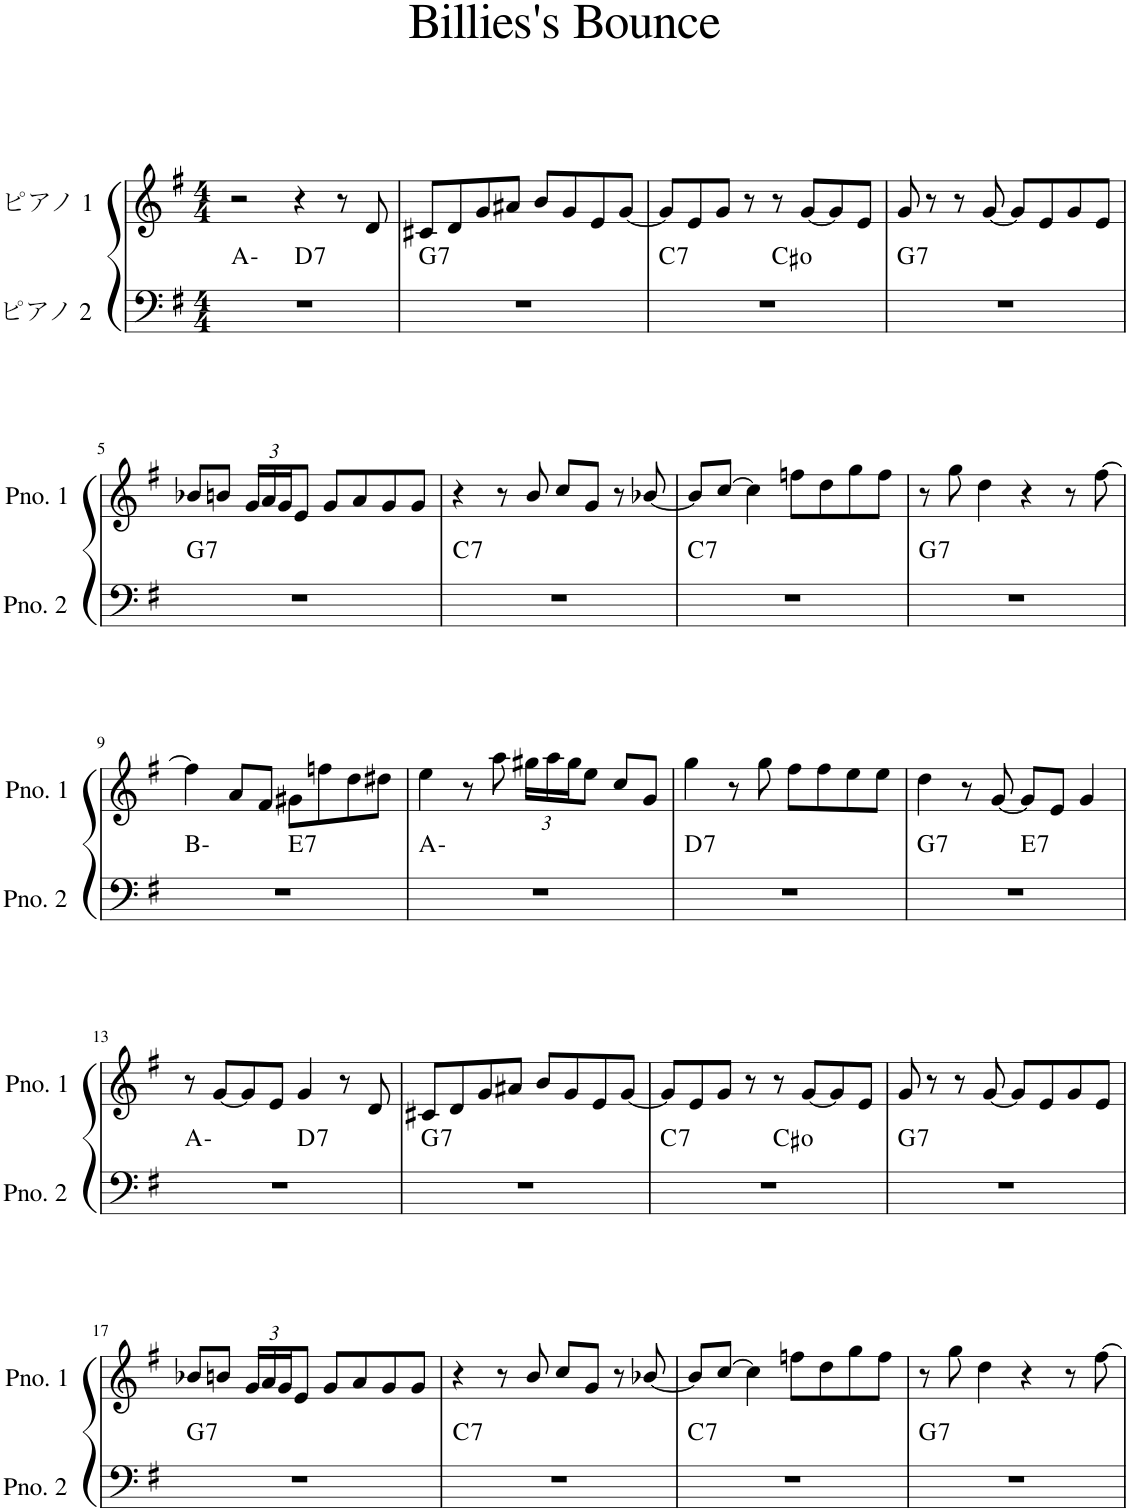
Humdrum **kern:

**kern	**harte	**kern
*part2	*part2	*part1
*staff2	*	*staff1
*I"ピアノ 2	*	*I"ピアノ 1
*clefF4	*	*clefG2
*k[f#]	*	*k[f#]
*M4/4	*	*M4/4
=1	=1	=1
*^	*	*
1r	2ryy	A:min	2r
!	!	!LO:H:kt=7	!
.	2ryy	D:7	4r
.	.	.	8r
.	.	.	8d/
=2	=2	=2	=2
!	!	!LO:H:kt=7	!
*v	*v	*	*
1r	G:7	8c#X/L
.	.	8d/
.	.	8g/
.	.	8a#X/J
.	.	8b/L
.	.	8g/
.	.	8e/
.	.	[8g/J
=3	=3	=3
!	!LO:H:kt=7	!
*^	*	*
1r	2ryy	C:7	8g/L]
.	.	.	8e/
.	.	.	8g/J
.	.	.	8r
.	2ryy	C#:dim	8r
.	.	.	[8g/L
.	.	.	8g/]
.	.	.	8e/J
=4	=4	=4	=4
!	!	!LO:H:kt=7	!
*v	*v	*	*
1r	G:7	8g/
.	.	8r
.	.	8r
.	.	[8g/
.	.	8g/L]
.	.	8e/
.	.	8g/
.	.	8e/J
!!LO:LB:g=z
=5	=5	=5
!	!LO:H:kt=7	!
1r	G:7	8b-X/L
.	.	8bn/J
*	*	*Xbrackettup
.	.	24g/LL
.	.	24a/
.	.	24g/J
.	.	8e/J
.	.	8g/L
.	.	8a/
.	.	8g/
.	.	8g/J
=6	=6	=6
!	!LO:H:kt=7	!
1r	C:7	4r
.	.	8r
.	.	8b/
.	.	8cc/L
.	.	8g/J
.	.	8r
.	.	[8b-X/
=7	=7	=7
!	!LO:H:kt=7	!
1r	C:7	8b-/L]
.	.	[8cc/J
.	.	4cc\]
.	.	8ffn\L
.	.	8dd\
.	.	8gg\
.	.	8ff\J
=8	=8	=8
!	!LO:H:kt=7	!
1r	G:7	8r
.	.	8gg\
.	.	4dd\
.	.	4r
.	.	8r
.	.	[8ff#\
!!LO:LB:g=z
=9	=9	=9
*^	*	*
1r	2ryy	B:min	4ff#\]
.	.	.	8a/L
.	.	.	8f#/J
!	!	!LO:H:kt=7	!
.	2ryy	E:7	8g#X\L
.	.	.	8ffn\
.	.	.	8dd\
.	.	.	8dd#X\J
*v	*v	*	*
=10	=10	=10
1r	A:min	4ee\
.	.	8r
.	.	8aa\
.	.	24gg#X\LL
.	.	24aa\
.	.	24gg#\J
.	.	8ee\J
.	.	8cc/L
.	.	8g/J
=11	=11	=11
!	!LO:H:kt=7	!
1r	D:7	4gg\
.	.	8r
.	.	8gg\
.	.	8ff#\L
.	.	8ff#\
.	.	8ee\
.	.	8ee\J
=12	=12	=12
!	!LO:H:kt=7	!
*^	*	*
1r	2ryy	G:7	4dd\
.	.	.	8r
.	.	.	[8g/
!	!	!LO:H:kt=7	!
.	2ryy	E:7	8g/L]
.	.	.	8e/J
.	.	.	4g/
!!LO:LB:g=z
=13	=13	=13	=13
1r	2ryy	A:min	8r
.	.	.	[8g/L
.	.	.	8g/]
.	.	.	8e/J
!	!	!LO:H:kt=7	!
.	2ryy	D:7	4g/
.	.	.	8r
.	.	.	8d/
=14	=14	=14	=14
!	!	!LO:H:kt=7	!
*v	*v	*	*
1r	G:7	8c#X/L
.	.	8d/
.	.	8g/
.	.	8a#X/J
.	.	8b/L
.	.	8g/
.	.	8e/
.	.	[8g/J
=15	=15	=15
!	!LO:H:kt=7	!
*^	*	*
1r	2ryy	C:7	8g/L]
.	.	.	8e/
.	.	.	8g/J
.	.	.	8r
.	2ryy	C#:dim	8r
.	.	.	[8g/L
.	.	.	8g/]
.	.	.	8e/J
=16	=16	=16	=16
!	!	!LO:H:kt=7	!
*v	*v	*	*
1r	G:7	8g/
.	.	8r
.	.	8r
.	.	[8g/
.	.	8g/L]
.	.	8e/
.	.	8g/
.	.	8e/J
!!LO:LB:g=z
=17	=17	=17
!	!LO:H:kt=7	!
1r	G:7	8b-X/L
.	.	8bn/J
.	.	24g/LL
.	.	24a/
.	.	24g/J
.	.	8e/J
.	.	8g/L
.	.	8a/
.	.	8g/
.	.	8g/J
=18	=18	=18
!	!LO:H:kt=7	!
1r	C:7	4r
.	.	8r
.	.	8b/
.	.	8cc/L
.	.	8g/J
.	.	8r
.	.	[8b-X/
=19	=19	=19
!	!LO:H:kt=7	!
1r	C:7	8b-/L]
.	.	[8cc/J
.	.	4cc\]
.	.	8ffn\L
.	.	8dd\
.	.	8gg\
.	.	8ff\J
=20	=20	=20
!	!LO:H:kt=7	!
1r	G:7	8r
.	.	8gg\
.	.	4dd\
.	.	4r
.	.	8r
.	.	[8ff#\
=	=	=
*-	*-	*-
